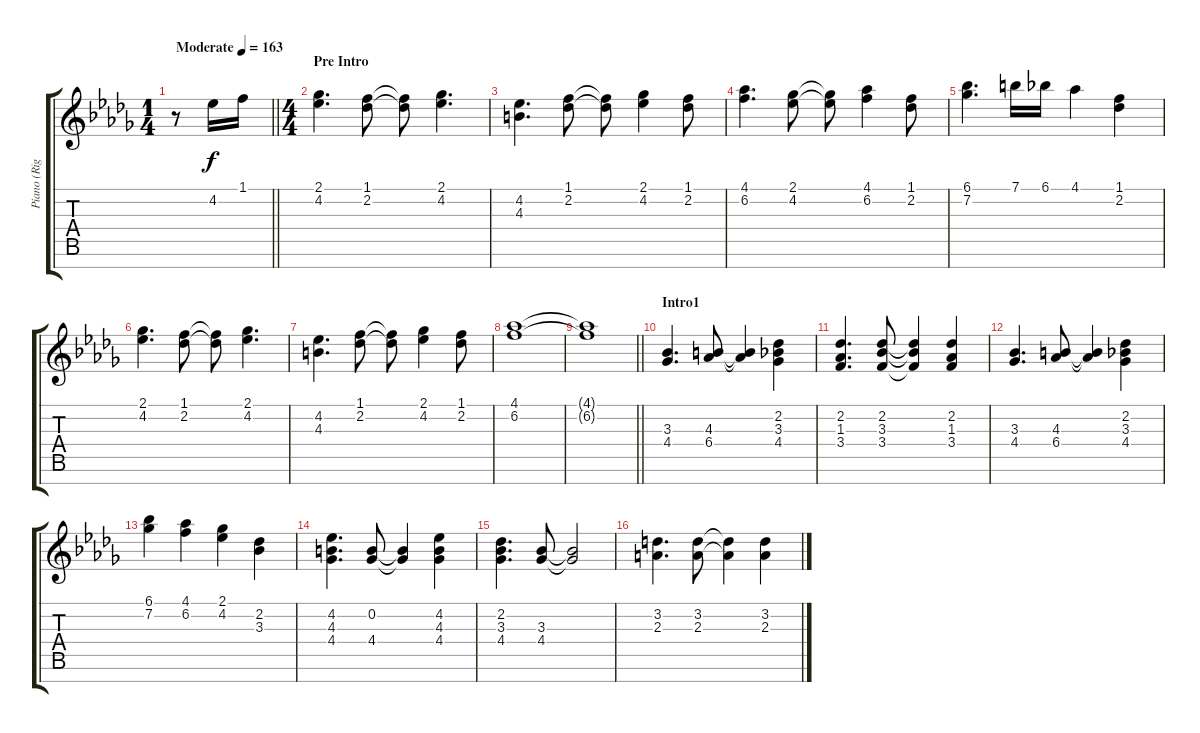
\track ("Piano (Right Hand)" "Piano (Rig") {instrument acousticgrandpiano}
\staff {score tabs}
\tuning (E5 B4 G4 D4 A3 E3 B2) {hide}
\ts (1 4)
\tempo (163 "Moderate")
\clef g2
\barLineRight lightlight
\ks db
r.8{dy f instrument acousticgrandpiano} 4.2.16 1.1.16 |
\ts (4 4)
\section ("" "Pre Intro")
(2.1 4.2).4{d} (1.1 2.2).8 (1.1{t} 2.2{t}).8 (2.1 4.2).4{d} |
(4.2 4.3).4{d} (1.1 2.2).8 (1.1{t} 2.2{t}).8 (2.1 4.2).4 (1.1 2.2).8 |
(4.1 6.2).4{d} (2.1 4.2).8 (2.1{t} 4.2{t}).8 (4.1 6.2).4 (1.1 2.2).8 |
(6.1 7.2).4{d} 7.1.16 6.1.16 4.1.4 (1.1 2.2).4 |
(2.1 4.2).4{d} (1.1 2.2).8 (1.1{t} 2.2{t}).8 (2.1 4.2).4{d} |
(4.2 4.3).4{d} (1.1 2.2).8 (1.1{t} 2.2{t}).8 (2.1 4.2).4 (1.1 2.2).8 |
(4.1 6.2).1 |
\barLineRight lightlight
(4.1{t} 6.2{t}).1 |
\section ("" "Intro1")
(3.3 4.4).4{d} (4.3 6.4).8 (4.3{t} 6.4{t}).4 (2.2 3.3 4.4).4 |
(2.2 1.3 3.4).4{d} (2.2 3.3 3.4).8 (2.2{t} 3.3{t} 3.4{t}).4 (2.2 1.3 3.4).4 |
(3.3 4.4).4{d} (4.3 6.4).8 (4.3{t} 6.4{t}).4 (2.2 3.3 4.4).4 |
(6.1 7.2).4 (4.1 6.2).4 (2.1 4.2).4 (2.2 3.3).4 |
(4.2 4.3 4.4).4{d} (0.2 4.4).8 (0.2{t} 4.4{t}).4 (4.2 4.3 4.4).4 |
(2.2 3.3 4.4).4{d} (3.3 4.4).8 (3.3{t} 4.4{t}).2 |
(3.2 2.3).4{d} (3.2 2.3).8 (3.2{t} 2.3{t}).4 (3.2 2.3).4
